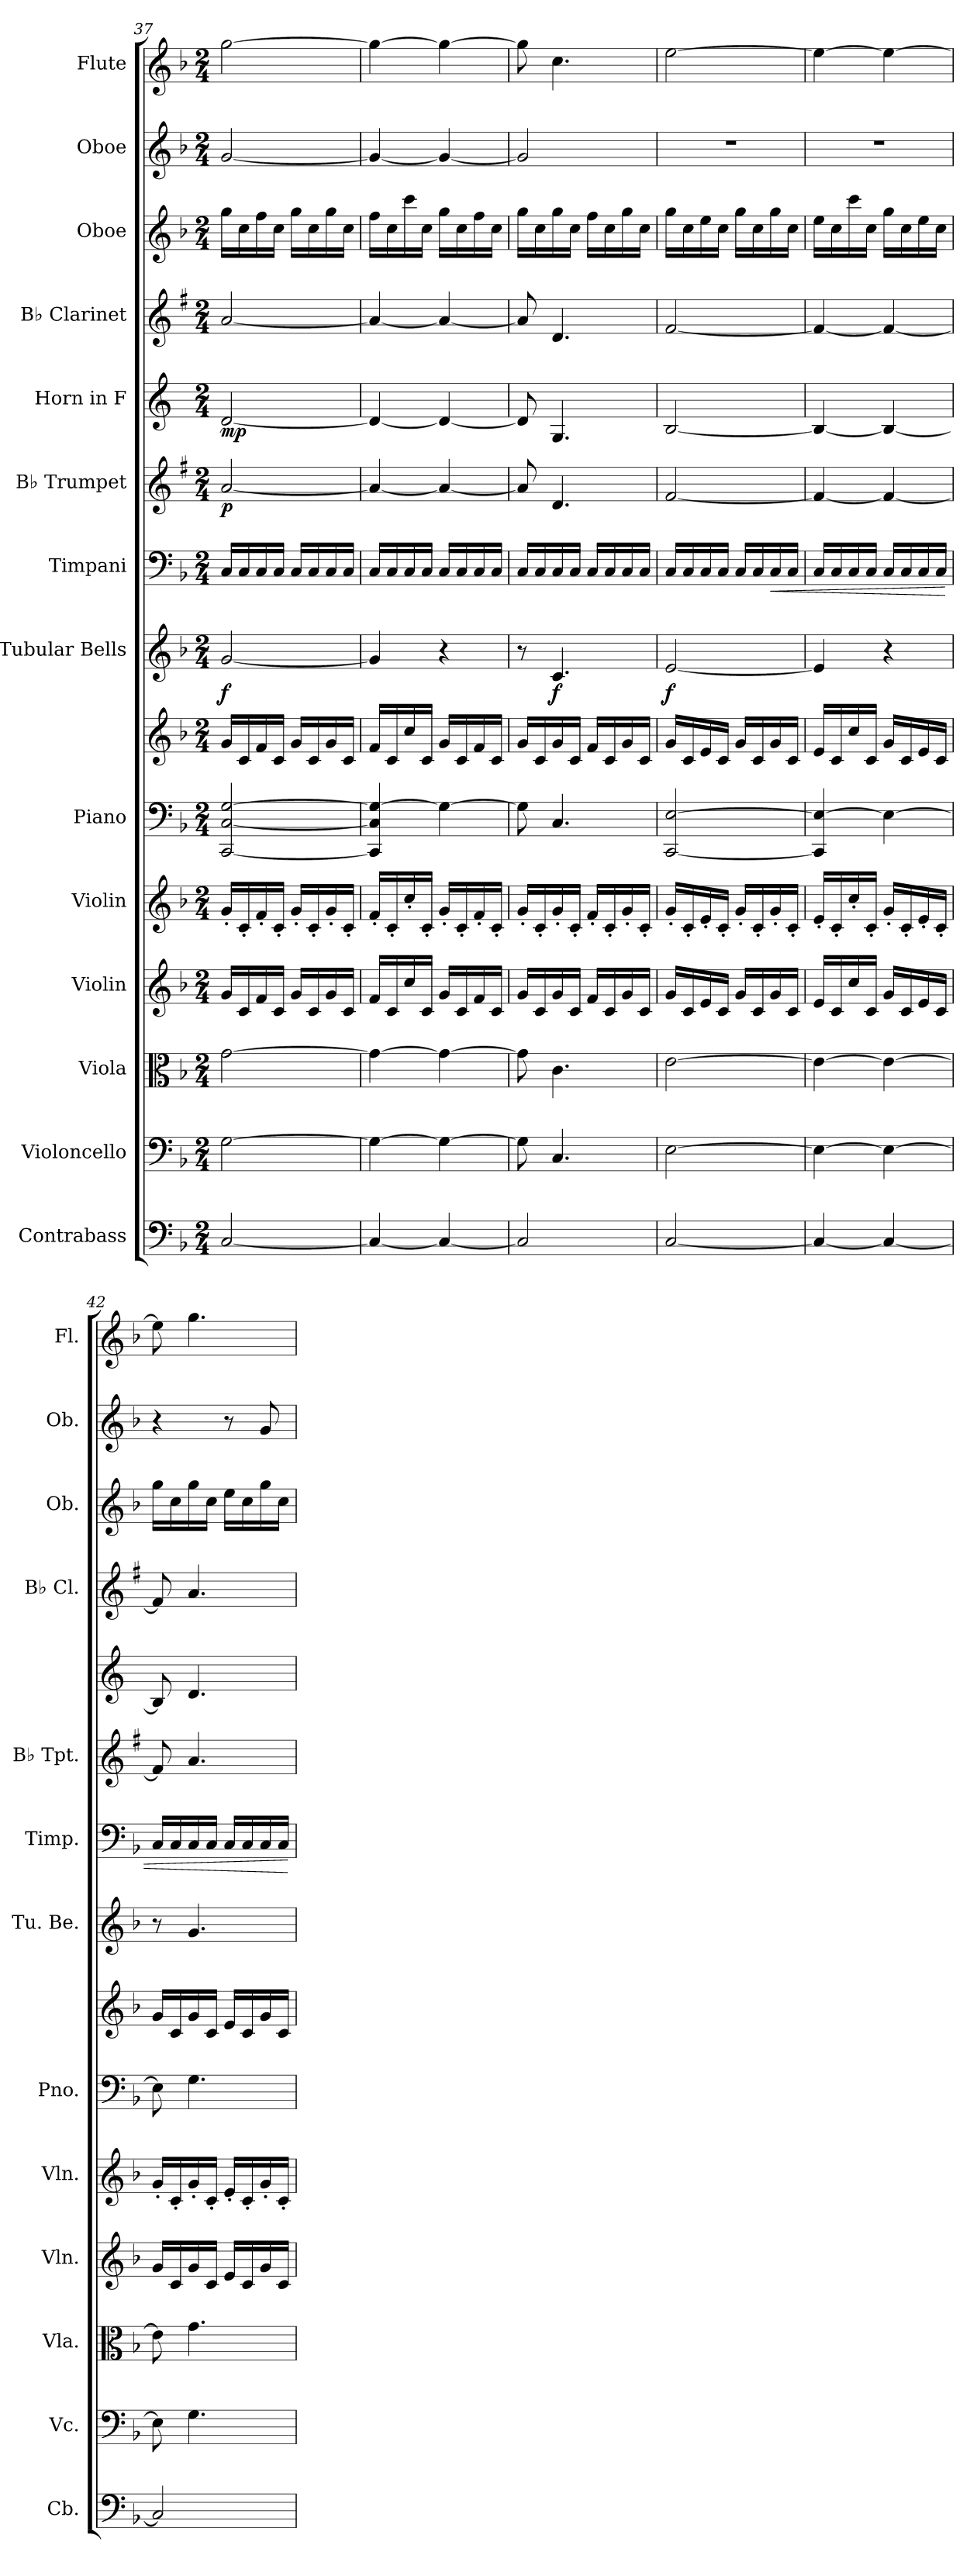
**kern	**kern	**kern	**kern	**kern	**kern	**kern	**kern	**dynam	**kern	**dynam	**kern	**dynam	**kern	**dynam	**kern	**kern	**kern	**kern
*part14	*part13	*part12	*part11	*part10	*part9	*part9	*part8	*part8	*part7	*part7	*part6	*part6	*part5	*part5	*part4	*part3	*part2	*part1
*staff15	*staff14	*staff13	*staff12	*staff11	*staff10	*staff9	*staff8	*staff8	*staff7	*staff7	*staff6	*staff6	*staff5	*staff5	*staff4	*staff3	*staff2	*staff1
*I"Contrabass	*I"Violoncello	*I"Viola	*I"Violin	*I"Violin	*I"Piano	*	*I"Tubular Bells	*	*I"Timpani	*	*I"B♭ Trumpet	*	*I"Horn in F	*	*I"B♭ Clarinet	*I"Oboe	*I"Oboe	*I"Flute
*I'Cb.	*I'Vc.	*I'Vla.	*I'Vln.	*I'Vln.	*I'Pno.	*	*I'Tu. Be.	*	*I'Timp.	*	*I'B♭ Tpt.	*	*	*	*I'B♭ Cl.	*I'Ob.	*I'Ob.	*I'Fl.
*clefF4	*clefF4	*clefC3	*clefG2	*clefG2	*clefF4	*clefG2	*clefG2	*	*clefF4	*	*clefG2	*	*clefG2	*	*clefG2	*clefG2	*clefG2	*clefG2
*ITrd7c12	*	*	*	*	*	*	*	*	*	*	*ITrd1c2	*	*ITrd4c7	*	*ITrd1c2	*	*	*
*k[b-]	*k[b-]	*k[b-]	*k[b-]	*k[b-]	*k[b-]	*k[b-]	*k[b-]	*	*k[b-]	*	*k[b-]	*	*k[b-]	*	*k[b-]	*k[b-]	*k[b-]	*k[b-]
*M2/4	*M2/4	*M2/4	*M2/4	*M2/4	*M2/4	*M2/4	*M2/4	*	*M2/4	*	*M2/4	*	*M2/4	*	*M2/4	*M2/4	*M2/4	*M2/4
=37	=37	=37	=37	=37	=37	=37	=37	=37	=37	=37	=37	=37	=37	=37	=37	=37	=37	=37
!	!	!	!	!	!	!	!	!LO:DY:b	!	!	!	!LO:DY:b	!	!LO:DY:b	!	!	!	!
[2CC/	[2G\	[2g\	16g/LL	16g'/LL	[2CC/ [2C/ [2G/	16g/LL	[2g/	f	16C/LL	.	[2g/	p	[2G/	mp	[2g/	16gg\LL	[2g/	[2gg\
.	.	.	16c/	16c'/	.	16c/	.	.	16C/	.	.	.	.	.	.	16cc\	.	.
.	.	.	16f/	16f'/	.	16f/	.	.	16C/	.	.	.	.	.	.	16ff\	.	.
.	.	.	16c/JJ	16c'/JJ	.	16c/JJ	.	.	16C/JJ	.	.	.	.	.	.	16cc\JJ	.	.
.	.	.	16g/LL	16g'/LL	.	16g/LL	.	.	16C/LL	.	.	.	.	.	.	16gg\LL	.	.
.	.	.	16c/	16c'/	.	16c/	.	.	16C/	.	.	.	.	.	.	16cc\	.	.
.	.	.	16g/	16g'/	.	16g/	.	.	16C/	.	.	.	.	.	.	16gg\	.	.
.	.	.	16c/JJ	16c'/JJ	.	16c/JJ	.	.	16C/JJ	.	.	.	.	.	.	16cc\JJ	.	.
=38	=38	=38	=38	=38	=38	=38	=38	=38	=38	=38	=38	=38	=38	=38	=38	=38	=38	=38
4CC/_	4G\_	4g\_	16f/LL	16f'/LL	4CC/] 4C/] 4G/_	16f/LL	4g/]	.	16C/LL	.	4g/_	.	4G/_	.	4g/_	16ff\LL	4g/_	4gg\_
.	.	.	16c/	16c'/	.	16c/	.	.	16C/	.	.	.	.	.	.	16cc\	.	.
.	.	.	16cc/	16cc'/	.	16cc/	.	.	16C/	.	.	.	.	.	.	16ccc\	.	.
.	.	.	16c/JJ	16c'/JJ	.	16c/JJ	.	.	16C/JJ	.	.	.	.	.	.	16cc\JJ	.	.
4CC/_	4G\_	4g\_	16g/LL	16g'/LL	4G\_	16g/LL	4r	.	16C/LL	.	4g/_	.	4G/_	.	4g/_	16gg\LL	4g/_	4gg\_
.	.	.	16c/	16c'/	.	16c/	.	.	16C/	.	.	.	.	.	.	16cc\	.	.
.	.	.	16f/	16f'/	.	16f/	.	.	16C/	.	.	.	.	.	.	16ff\	.	.
.	.	.	16c/JJ	16c'/JJ	.	16c/JJ	.	.	16C/JJ	.	.	.	.	.	.	16cc\JJ	.	.
=39	=39	=39	=39	=39	=39	=39	=39	=39	=39	=39	=39	=39	=39	=39	=39	=39	=39	=39
2CC/]	8G\]	8g\]	16g/LL	16g'/LL	8G\]	16g/LL	8r	.	16C/LL	.	8g/]	.	8G/]	.	8g/]	16gg\LL	2g/]	8gg\]
.	.	.	16c/	16c'/	.	16c/	.	.	16C/	.	.	.	.	.	.	16cc\	.	.
!	!	!	!	!	!	!	!	!LO:DY:b	!	!	!	!	!	!	!	!	!	!
.	4.C/	4.c\	16g/	16g'/	4.C/	16g/	4.c/	f	16C/	.	4.c/	.	4.C/	.	4.c/	16gg\	.	4.cc\
.	.	.	16c/JJ	16c'/JJ	.	16c/JJ	.	.	16C/JJ	.	.	.	.	.	.	16cc\JJ	.	.
.	.	.	16f/LL	16f'/LL	.	16f/LL	.	.	16C/LL	.	.	.	.	.	.	16ff\LL	.	.
.	.	.	16c/	16c'/	.	16c/	.	.	16C/	.	.	.	.	.	.	16cc\	.	.
.	.	.	16g/	16g'/	.	16g/	.	.	16C/	.	.	.	.	.	.	16gg\	.	.
.	.	.	16c/JJ	16c'/JJ	.	16c/JJ	.	.	16C/JJ	.	.	.	.	.	.	16cc\JJ	.	.
=40	=40	=40	=40	=40	=40	=40	=40	=40	=40	=40	=40	=40	=40	=40	=40	=40	=40	=40
!	!	!	!	!	!	!	!	!LO:DY:b	!	!	!	!	!	!	!	!	!	!
[2CC/	[2E\	[2e\	16g/LL	16g'/LL	[2CC/ [2E/	16g/LL	[2e/	f	16C/LL	.	[2e/	.	[2E/	.	[2e/	16gg\LL	2r	[2ee\
.	.	.	16c/	16c'/	.	16c/	.	.	16C/	.	.	.	.	.	.	16cc\	.	.
.	.	.	16e/	16e'/	.	16e/	.	.	16C/	.	.	.	.	.	.	16ee\	.	.
.	.	.	16c/JJ	16c'/JJ	.	16c/JJ	.	.	16C/JJ	.	.	.	.	.	.	16cc\JJ	.	.
.	.	.	16g/LL	16g'/LL	.	16g/LL	.	.	16C/LL	.	.	.	.	.	.	16gg\LL	.	.
.	.	.	16c/	16c'/	.	16c/	.	.	16C/	.	.	.	.	.	.	16cc\	.	.
!	!	!	!	!	!	!	!	!	!	!LO:HP:b	!	!	!	!	!	!	!	!
.	.	.	16g/	16g'/	.	16g/	.	.	16C/	<	.	.	.	.	.	16gg\	.	.
.	.	.	16c/JJ	16c'/JJ	.	16c/JJ	.	.	16C/JJ	.	.	.	.	.	.	16cc\JJ	.	.
=41	=41	=41	=41	=41	=41	=41	=41	=41	=41	=41	=41	=41	=41	=41	=41	=41	=41	=41
4CC/_	4E\_	4e\_	16e/LL	16e'/LL	4CC/] 4E/_	16e/LL	4e/]	.	16C/LL	.	4e/_	.	4E/_	.	4e/_	16ee\LL	2r	4ee\_
.	.	.	16c/	16c'/	.	16c/	.	.	16C/	.	.	.	.	.	.	16cc\	.	.
.	.	.	16cc/	16cc'/	.	16cc/	.	.	16C/	.	.	.	.	.	.	16ccc\	.	.
.	.	.	16c/JJ	16c'/JJ	.	16c/JJ	.	.	16C/JJ	.	.	.	.	.	.	16cc\JJ	.	.
4CC/_	4E\_	4e\_	16g/LL	16g'/LL	4E\_	16g/LL	4r	.	16C/LL	.	4e/_	.	4E/_	.	4e/_	16gg\LL	.	4ee\_
.	.	.	16c/	16c'/	.	16c/	.	.	16C/	.	.	.	.	.	.	16cc\	.	.
.	.	.	16e/	16e'/	.	16e/	.	.	16C/	.	.	.	.	.	.	16ee\	.	.
.	.	.	16c/JJ	16c'/JJ	.	16c/JJ	.	.	16C/JJ	.	.	.	.	.	.	16cc\JJ	.	.
=42	=42	=42	=42	=42	=42	=42	=42	=42	=42	=42	=42	=42	=42	=42	=42	=42	=42	=42
2CC/]	8E\]	8e\]	16g/LL	16g'/LL	8E\]	16g/LL	8r	.	16C/LL	.	8e/]	.	8E/]	.	8e/]	16gg\LL	4r	8ee\]
.	.	.	16c/	16c'/	.	16c/	.	.	16C/	.	.	.	.	.	.	16cc\	.	.
.	4.G\	4.g\	16g/	16g'/	4.G\	16g/	4.g/	.	16C/	.	4.g/	.	4.G/	.	4.g/	16gg\	.	4.gg\
.	.	.	16c/JJ	16c'/JJ	.	16c/JJ	.	.	16C/JJ	.	.	.	.	.	.	16cc\JJ	.	.
.	.	.	16e/LL	16e'/LL	.	16e/LL	.	.	16C/LL	.	.	.	.	.	.	16ee\LL	8r	.
.	.	.	16c/	16c'/	.	16c/	.	.	16C/	.	.	.	.	.	.	16cc\	.	.
.	.	.	16g/	16g'/	.	16g/	.	.	16C/	.	.	.	.	.	.	16gg\	8g/	.
.	.	.	16c/JJ	16c'/JJ	.	16c/JJ	.	.	16C/JJ	.	.	.	.	.	.	16cc\JJ	.	.
.	.	.	.	.	.	.	.	.	.	[	.	.	.	.	.	.	.	.
=	=	=	=	=	=	=	=	=	=	=	=	=	=	=	=	=	=	=
*-	*-	*-	*-	*-	*-	*-	*-	*-	*-	*-	*-	*-	*-	*-	*-	*-	*-	*-
